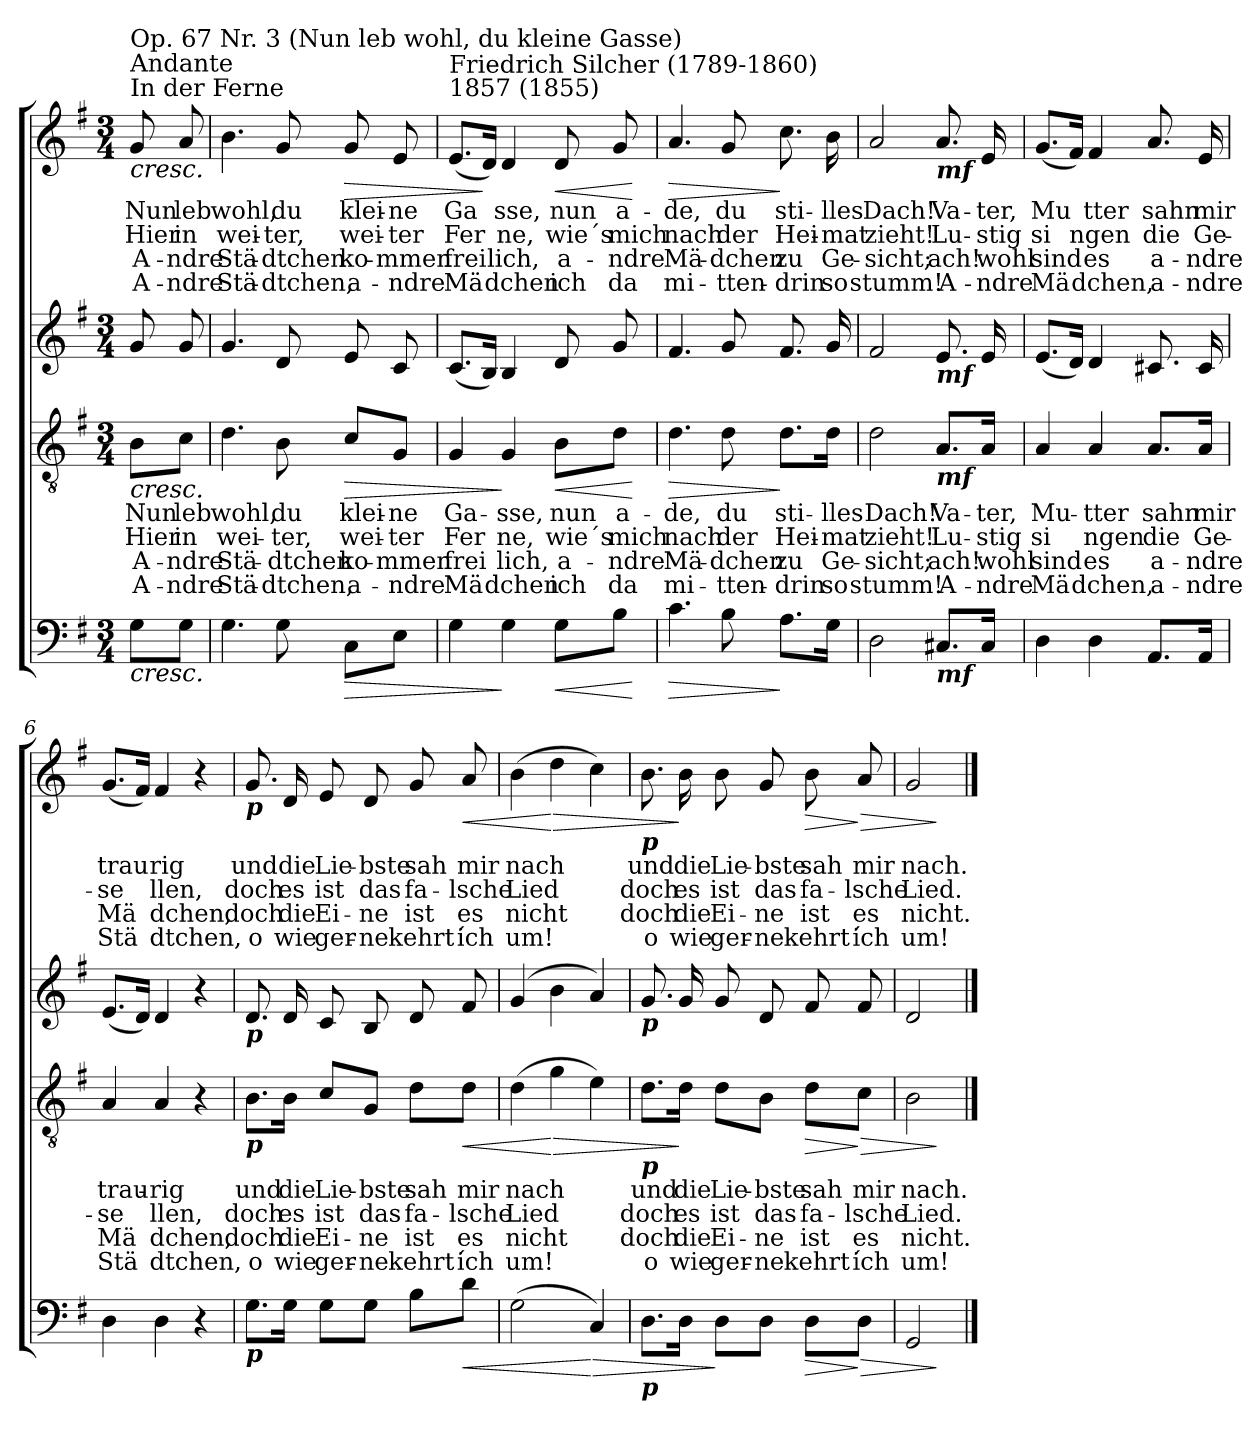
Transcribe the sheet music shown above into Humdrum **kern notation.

**kern	**dynam	**kern	**text	**text	**text	**text	**dynam	**kern	**kern	**text	**text	**text	**text	**dynam
*part4	*part4	*part3	*part3	*part3	*part3	*part3	*part3	*part2	*part1	*part1	*part1	*part1	*part1	*part1
*staff4	*staff4	*staff3	*staff3	*staff3	*staff3	*staff3	*staff3	*staff2	*staff1	*staff1	*staff1	*staff1	*staff1	*staff1
*clefF4	*	*clefGv2	*	*	*	*	*	*clefG2	*clefG2	*	*	*	*	*
*k[f#]	*	*k[f#]	*	*	*	*	*	*k[f#]	*k[f#]	*	*	*	*	*
*G:	*	*G:	*	*	*	*	*	*G:	*G:	*	*	*	*	*
*M3/4	*	*M3/4	*	*	*	*	*	*M3/4	*M3/4	*	*	*	*	*
=	=	=	=	=	=	=	=	=	=	=	=	=	=	=
!	!	!	!	!	!	!	!	!	!LO:TX:a:t=In der Ferne	!	!	!	!	!
!	!	!	!	!	!	!	!	!	!LO:TX:a:t=Andante	!	!	!	!	!
!	!	!	!	!	!	!	!	!	!LO:TX:a:t=Op. 67 Nr. 3 (Nun leb wohl, du kleine Gasse)	!	!	!	!	!
!	!LO:HP:b	!	!LO:LY:b	!LO:LY:b	!LO:LY:b	!LO:LY:b	!LO:HP:b	!	!	!LO:LY:b	!LO:LY:b	!LO:LY:b	!LO:LY:b	!LO:HP:b
8G\L	<	8B\L	Nun	Hier	A-	A-	<	8g/	8g/	Nun	Hier	A-	A-	<
!	!	!	!LO:LY:b	!LO:LY:b	!LO:LY:b	!LO:LY:b	!	!	!	!LO:LY:b	!LO:LY:b	!LO:LY:b	!LO:LY:b	!
8G\J	.	8c\J	leb	in	-ndre	-ndre	.	8g/	8a/	leb	in	-ndre	-ndre	.
=1	=1	=1	=1	=1	=1	=1	=1	=1	=1	=1	=1	=1	=1	=1
!	!	!	!LO:LY:b	!LO:LY:b	!LO:LY:b	!LO:LY:b	!	!	!	!LO:LY:b	!LO:LY:b	!LO:LY:b	!LO:LY:b	!
4.G\	.	4.d\	wohl,	wei-	Stä-	Stä-	.	4.g/	4.b\	wohl,	wei-	Stä-	Stä-	.
!	!	!	!LO:LY:b	!LO:LY:b	!LO:LY:b	!LO:LY:b	!	!	!	!LO:LY:b	!LO:LY:b	!LO:LY:b	!LO:LY:b	!
8G\	.	8B\	du	-ter,	-dtchen	-dtchen,	.	8d/	8g/	du	-ter,	-dtchen	-dtchen,	.
!	!LO:HP:b	!	!LO:LY:b	!LO:LY:b	!LO:LY:b	!LO:LY:b	!LO:HP:b	!	!	!LO:LY:b	!LO:LY:b	!LO:LY:b	!LO:LY:b	!LO:HP:b
8C\L	>	8c/L	klei-	wei-	ko-	a-	>	8e/	8g/	klei-	wei-	ko-	a-	>
!	!	!	!LO:LY:b	!LO:LY:b	!LO:LY:b	!LO:LY:b	!	!	!	!LO:LY:b	!LO:LY:b	!LO:LY:b	!LO:LY:b	!
8E\J	[	8G/J	-ne	-ter	-mmen	-ndre	[	8c/	8e/	-ne	-ter	-mmen	-ndre	[
=2	=2	=2	=2	=2	=2	=2	=2	=2	=2	=2	=2	=2	=2	=2
!	!	!	!	!	!	!	!	!	!LO:TX:a:t=Friedrich Silcher (1789-1860)\n1857 (1855)	!	!	!	!	!
!	!	!	!LO:LY:b	!LO:LY:b	!LO:LY:b	!LO:LY:b	!	!	!	!LO:LY:b	!LO:LY:b	!LO:LY:b	!LO:LY:b	!
4G\	.	4G/	Ga-	Fer	frei	Mä	.	(<8.c/L	(<8.e/L	Ga	Fer	frei	Mä	.
.	.	.	.	.	.	.	.	16B/Jk)	16d/Jk)	.	.	.	.	]
!	!	!	!LO:LY:b	!LO:LY:b	!LO:LY:b	!LO:LY:b	!	!	!	!LO:LY:b	!LO:LY:b	!LO:LY:b	!LO:LY:b	!
4G\	]	4G/	-sse,	ne,	lich,	dchen	]	4B/	4d/	sse,	ne,	lich,	dchen	.
!	!LO:HP:b	!	!LO:LY:b	!LO:LY:b	!LO:LY:b	!LO:LY:b	!LO:HP:b	!	!	!LO:LY:b	!LO:LY:b	!LO:LY:b	!LO:LY:b	!LO:HP:b
8G\L	<	8B\L	nun	wie´s	a-	ich	<	8d/	8d/	nun	wie´s	a-	ich	<
!	!	!	!LO:LY:b	!LO:LY:b	!LO:LY:b	!LO:LY:b	!	!	!	!LO:LY:b	!LO:LY:b	!LO:LY:b	!LO:LY:b	!
8B\J	.	8d\J	a-	mich	-ndre	da	.	8g/	8g/	a-	mich	-ndre	da	.
.	[	.	.	.	.	.	[	.	.	.	.	.	.	[
!!LO:LB:g=z
=3	=3	=3	=3	=3	=3	=3	=3	=3	=3	=3	=3	=3	=3	=3
!	!LO:HP:b	!	!LO:LY:b	!LO:LY:b	!LO:LY:b	!LO:LY:b	!LO:HP:b	!	!	!LO:LY:b	!LO:LY:b	!LO:LY:b	!LO:LY:b	!LO:HP:b
4.c\	>	4.d\	-de,	nach	Mä-	mi-	>	4.f#/	4.a/	-de,	nach	Mä-	mi-	>
!	!	!	!LO:LY:b	!LO:LY:b	!LO:LY:b	!LO:LY:b	!	!	!	!LO:LY:b	!LO:LY:b	!LO:LY:b	!LO:LY:b	!
8B\	.	8d\	du	der	-dchen	-tten-	.	8g/	8g/	du	der	-dchen	-tten-	.
!	!	!	!LO:LY:b	!LO:LY:b	!LO:LY:b	!LO:LY:b	!	!	!	!LO:LY:b	!LO:LY:b	!LO:LY:b	!LO:LY:b	!
8.A\L	]	8.d\L	sti-	Hei-	zu	-drin	]	8.f#/	8.cc\	sti-	Hei-	zu	-drin	]
!	!	!	!LO:LY:b	!LO:LY:b	!LO:LY:b	!LO:LY:b	!	!	!	!LO:LY:b	!LO:LY:b	!LO:LY:b	!LO:LY:b	!
16G\Jk	.	16d\Jk	-lles	-mat	Ge-	so	.	16g/	16b\	-lles	-mat	Ge-	so	.
=4	=4	=4	=4	=4	=4	=4	=4	=4	=4	=4	=4	=4	=4	=4
!	!	!	!LO:LY:b	!LO:LY:b	!LO:LY:b	!LO:LY:b	!	!	!	!LO:LY:b	!LO:LY:b	!LO:LY:b	!LO:LY:b	!
2D\	.	2d\	Dach!	zieht!	-sicht;	stumm!	.	2f#/	2a/	Dach!	zieht!	-sicht;	stumm!	.
!	!	!	!	!	!	!	!	!	!LO:TX:b:Bi:t=mf	!	!	!	!	!
!	!	!	!	!	!	!	!	!LO:TX:b:Bi:t=mf	!	!	!	!	!	!
!	!	!LO:TX:b:Bi:t=mf	!	!	!	!	!	!	!	!	!	!	!	!
!LO:TX:b:Bi:t=mf	!	!	!	!	!	!	!	!	!	!	!	!	!	!
!	!	!	!LO:LY:b	!LO:LY:b	!LO:LY:b	!LO:LY:b	!	!	!	!LO:LY:b	!LO:LY:b	!LO:LY:b	!LO:LY:b	!
8.C#X/L	.	8.A/L	Va-	Lu-	ach!	A-	.	8.e/	8.a/	Va-	Lu-	ach!	A-	.
!	!	!	!LO:LY:b	!LO:LY:b	!LO:LY:b	!LO:LY:b	!	!	!	!LO:LY:b	!LO:LY:b	!LO:LY:b	!LO:LY:b	!
16C#/Jk	.	16A/Jk	-ter,	-stig	wohl	-ndre	.	16e/	16e/	-ter,	-stig	wohl	-ndre	.
=5	=5	=5	=5	=5	=5	=5	=5	=5	=5	=5	=5	=5	=5	=5
!	!	!	!LO:LY:b	!LO:LY:b	!LO:LY:b	!LO:LY:b	!	!	!	!LO:LY:b	!LO:LY:b	!LO:LY:b	!LO:LY:b	!
4D\	.	4A/	Mu-	si	sind	Mä	.	(<8.e/L	(<8.g/L	Mu	si	sind	Mä	.
.	.	.	.	.	.	.	.	16d/Jk)	16f#/Jk)	.	.	.	.	.
!	!	!	!LO:LY:b	!LO:LY:b	!LO:LY:b	!LO:LY:b	!	!	!	!LO:LY:b	!LO:LY:b	!LO:LY:b	!LO:LY:b	!
4D\	.	4A/	-tter	ngen	es	dchen,	.	4d/	4f#/	tter	ngen	es	dchen,	.
!	!	!	!LO:LY:b	!LO:LY:b	!LO:LY:b	!LO:LY:b	!	!	!	!LO:LY:b	!LO:LY:b	!LO:LY:b	!LO:LY:b	!
8.AA/L	.	8.A/L	sahn	die	a-	a-	.	8.c#X/	8.a/	sahn	die	a-	a-	.
!	!	!	!LO:LY:b	!LO:LY:b	!LO:LY:b	!LO:LY:b	!	!	!	!LO:LY:b	!LO:LY:b	!LO:LY:b	!LO:LY:b	!
16AA/Jk	.	16A/Jk	mir	Ge-	-ndre	-ndre	.	16c#/	16e/	mir	Ge-	-ndre	-ndre	.
=6	=6	=6	=6	=6	=6	=6	=6	=6	=6	=6	=6	=6	=6	=6
!	!	!	!LO:LY:b	!LO:LY:b	!LO:LY:b	!LO:LY:b	!	!	!	!LO:LY:b	!LO:LY:b	!LO:LY:b	!LO:LY:b	!
4D\	.	4A/	trau-	-se	Mä	Stä	.	(<8.e/L	(<8.g/L	trau	-se	Mä	Stä	.
.	.	.	.	.	.	.	.	16d/Jk)	16f#/Jk)	.	.	.	.	.
!	!	!	!LO:LY:b	!LO:LY:b	!LO:LY:b	!LO:LY:b	!	!	!	!LO:LY:b	!LO:LY:b	!LO:LY:b	!LO:LY:b	!
4D\	.	4A/	-rig	llen,	dchen,	dtchen,	.	4d/	4f#/	rig	llen,	dchen,	dtchen,	.
4r	.	4r	.	.	.	.	.	4r	4r	.	.	.	.	.
!!LO:LB:g=z
=7	=7	=7	=7	=7	=7	=7	=7	=7	=7	=7	=7	=7	=7	=7
!	!	!	!	!	!	!	!	!	!LO:TX:b:Bi:t=p	!	!	!	!	!
!	!	!	!	!	!	!	!	!LO:TX:b:Bi:t=p	!	!	!	!	!	!
!	!	!LO:TX:b:Bi:t=p	!	!	!	!	!	!	!	!	!	!	!	!
!LO:TX:b:Bi:t=p	!	!	!	!	!	!	!	!	!	!	!	!	!	!
!	!	!	!LO:LY:b	!LO:LY:b	!LO:LY:b	!LO:LY:b	!	!	!	!LO:LY:b	!LO:LY:b	!LO:LY:b	!LO:LY:b	!
8.G\L	.	8.B\L	und	doch	doch	o	.	8.d/	8.g/	und	doch	doch	o	.
!	!	!	!LO:LY:b	!LO:LY:b	!LO:LY:b	!LO:LY:b	!	!	!	!LO:LY:b	!LO:LY:b	!LO:LY:b	!LO:LY:b	!
16G\Jk	.	16B\Jk	die	es	die	wie	.	16d/	16d/	die	es	die	wie	.
!	!	!	!LO:LY:b	!LO:LY:b	!LO:LY:b	!LO:LY:b	!	!	!	!LO:LY:b	!LO:LY:b	!LO:LY:b	!LO:LY:b	!
8G\L	.	8c/L	Lie-	ist	Ei-	ger-	.	8c/	8e/	Lie-	ist	Ei-	ger-	.
!	!	!	!LO:LY:b	!LO:LY:b	!LO:LY:b	!LO:LY:b	!	!	!	!LO:LY:b	!LO:LY:b	!LO:LY:b	!LO:LY:b	!
8G\J	.	8G/J	-bste	das	-ne	-ne	.	8B/	8d/	-bste	das	-ne	-ne	.
!	!	!	!LO:LY:b	!LO:LY:b	!LO:LY:b	!LO:LY:b	!	!	!	!LO:LY:b	!LO:LY:b	!LO:LY:b	!LO:LY:b	!
8B\L	.	8d\L	sah	fa-	ist	kehrt´	.	8d/	8g/	sah	fa-	ist	kehrt´	.
!	!LO:HP:b	!	!LO:LY:b	!LO:LY:b	!LO:LY:b	!LO:LY:b	!LO:HP:b	!	!	!LO:LY:b	!LO:LY:b	!LO:LY:b	!LO:LY:b	!LO:HP:b
8d\J	<	8d\J	mir	-lsche	es	ich	<	8f#/	8a/	mir	-lsche	es	ich	<
=8	=8	=8	=8	=8	=8	=8	=8	=8	=8	=8	=8	=8	=8	=8
!	!	!	!LO:LY:b	!LO:LY:b	!LO:LY:b	!LO:LY:b	!	!	!	!LO:LY:b	!LO:LY:b	!LO:LY:b	!LO:LY:b	!
(<2G\	.	(>4d\	nach	Lied	nicht	um!	.	(>4g/	(>4b\	nach	Lied	nicht	um!	.
!	!	!	!	!	!	!	!LO:HP:n=1:b	!	!	!	!	!	!	!LO:HP:n=1:b
.	.	4g\	.	.	.	.	[ >	4b\	4dd\	.	.	.	.	[ >
!	!LO:HP:n=1:b	!	!	!	!	!	!	!	!	!	!	!	!	!
4C/)	[ >	4e\)	.	.	.	.	.	4a/)	4cc\)	.	.	.	.	.
=9	=9	=9	=9	=9	=9	=9	=9	=9	=9	=9	=9	=9	=9	=9
!	!	!	!	!	!	!	!	!	!LO:TX:b:Bi:t=p	!	!	!	!	!
!	!	!	!	!	!	!	!	!LO:TX:b:Bi:t=p	!	!	!	!	!	!
!	!	!LO:TX:b:Bi:t=p	!	!	!	!	!	!	!	!	!	!	!	!
!LO:TX:b:Bi:t=p	!	!	!	!	!	!	!	!	!	!	!	!	!	!
!	!	!	!LO:LY:b	!LO:LY:b	!LO:LY:b	!LO:LY:b	!	!	!	!LO:LY:b	!LO:LY:b	!LO:LY:b	!LO:LY:b	!
8.D\L	.	8.d\L	und	doch	doch	o	.	8.g/	8.b\	und	doch	doch	o	.
!	!	!	!LO:LY:b	!LO:LY:b	!LO:LY:b	!LO:LY:b	!	!	!	!LO:LY:b	!LO:LY:b	!LO:LY:b	!LO:LY:b	!
16D\Jk	.	16d\Jk	die	es	die	wie	]	16g/	16b\	die	es	die	wie	]
!	!	!	!LO:LY:b	!LO:LY:b	!LO:LY:b	!LO:LY:b	!	!	!	!LO:LY:b	!LO:LY:b	!LO:LY:b	!LO:LY:b	!
8D\L	]	8d\L	Lie-	ist	Ei-	ger-	.	8g/	8b\	Lie-	ist	Ei-	ger-	.
!	!	!	!LO:LY:b	!LO:LY:b	!LO:LY:b	!LO:LY:b	!	!	!	!LO:LY:b	!LO:LY:b	!LO:LY:b	!LO:LY:b	!
8D\J	.	8B\J	-bste	das	-ne	-ne	.	8d/	8g/	-bste	das	-ne	-ne	.
!	!LO:HP:b	!	!LO:LY:b	!LO:LY:b	!LO:LY:b	!LO:LY:b	!LO:HP:b	!	!	!LO:LY:b	!LO:LY:b	!LO:LY:b	!LO:LY:b	!LO:HP:b
8D\L	>	8d\L	sah	fa-	ist	kehrt´	>	8f#/	8b\	sah	fa-	ist	kehrt´	>
!	!LO:HP:n=1:b	!	!LO:LY:b	!LO:LY:b	!LO:LY:b	!LO:LY:b	!LO:HP:n=1:b	!	!	!LO:LY:b	!LO:LY:b	!LO:LY:b	!LO:LY:b	!LO:HP:n=1:b
8D\J	] >	8c\J	mir	-lsche	es	ich	] >	8f#/	8a/	mir	-lsche	es	ich	] >
=10	=10	=10	=10	=10	=10	=10	=10	=10	=10	=10	=10	=10	=10	=10
!	!	!	!LO:LY:b	!LO:LY:b	!LO:LY:b	!LO:LY:b	!	!	!	!LO:LY:b	!LO:LY:b	!LO:LY:b	!LO:LY:b	!
2GG/	.	2B\	nach.	Lied.	nicht.	um!	.	2d/	2g/	nach.	Lied.	nicht.	um!	.
.	]	.	.	.	.	.	]	.	.	.	.	.	.	]
==	==	==	==	==	==	==	==	==	==	==	==	==	==	==
*-	*-	*-	*-	*-	*-	*-	*-	*-	*-	*-	*-	*-	*-	*-
